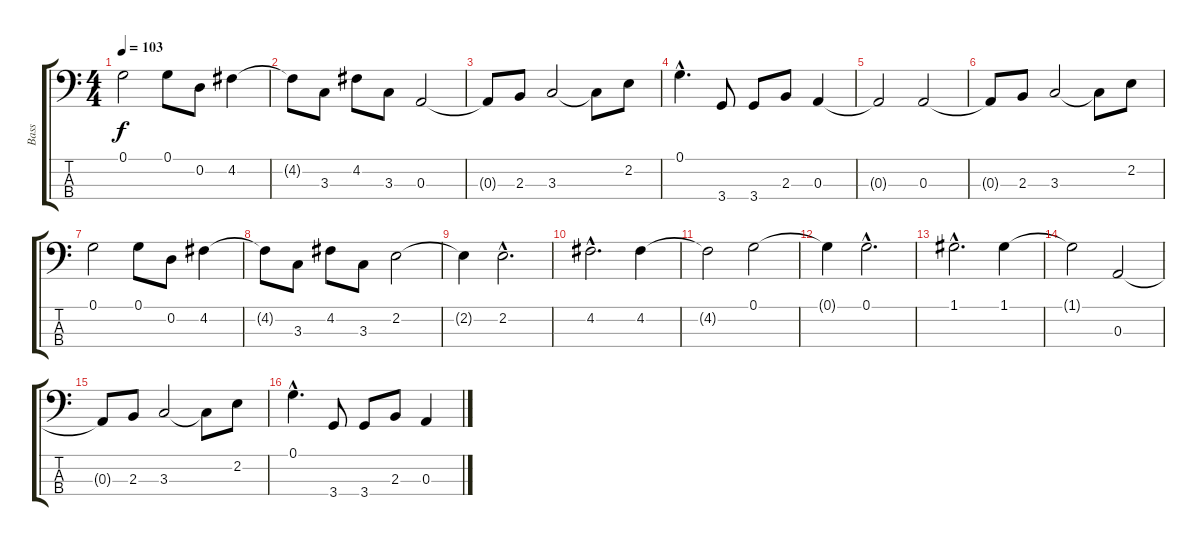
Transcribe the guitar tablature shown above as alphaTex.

\track ("Bass" "Bass") {instrument electricbasspick}
\staff {score tabs}
\tuning (G2 D2 A1 E1) {hide}
\ts (4 4)
\tempo 103
\clef f4
\ks c
0.1.2{dy f} 0.1.8 0.2.8 4.2.4 |
4.2{t}.8 3.3.8 4.2.8 3.3.8 0.3.2 |
0.3{t}.8 2.3.8 3.3.2 3.3{t}.8 2.2.8 |
0.1{hac}.4{d} 3.4.8 3.4.8 2.3.8 0.3.4 |
0.3{t}.2 0.3.2 |
0.3{t}.8 2.3.8 3.3.2 3.3{t}.8 2.2.8 |
0.1.2 0.1.8 0.2.8 4.2.4 |
4.2{t}.8 3.3.8 4.2.8 3.3.8 2.2.2 |
2.2{t}.4 2.2{hac}.2{d} |
4.2{hac}.2{d} 4.2.4 |
4.2{t}.2 0.1.2 |
0.1{t}.4 0.1{hac}.2{d} |
1.1{hac}.2{d} 1.1.4 |
1.1{t}.2 0.3.2 |
0.3{t}.8 2.3.8 3.3.2 3.3{t}.8 2.2.8 |
0.1{hac}.4{d} 3.4.8 3.4.8 2.3.8 0.3.4
